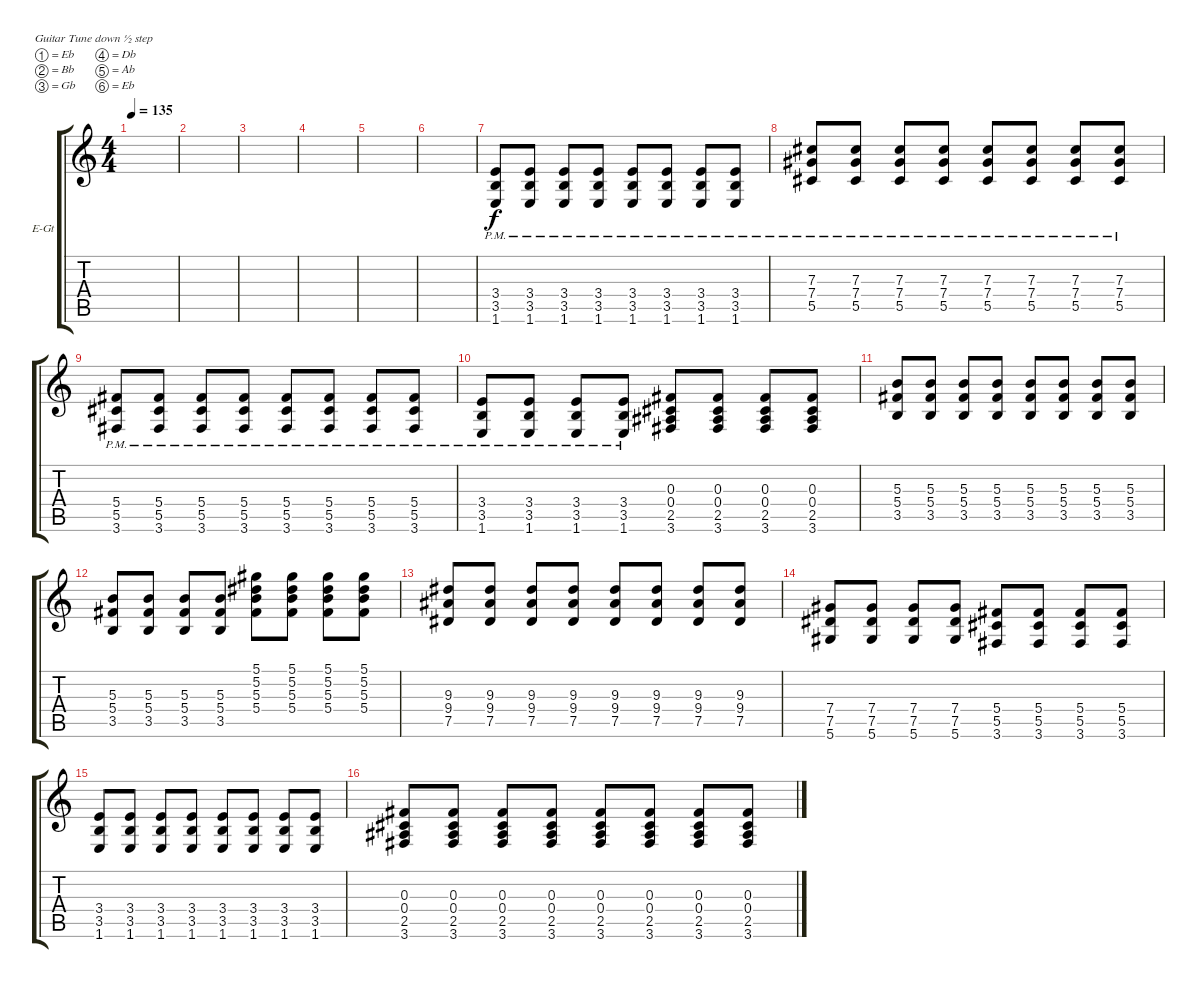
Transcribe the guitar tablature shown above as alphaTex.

\defaultSystemsLayout 4
\bracketExtendMode groupsimilarinstruments
\firstSystemTrackNameOrientation horizontal
\otherSystemsTrackNameOrientation horizontal
\track ("Electric Guitar" "E-Gt") {instrument overdrivenguitar}
\staff {score tabs}
\tuning (Eb4 Bb3 Gb3 Db3 Ab2 Eb2)
\ts (4 4)
\tempo 135
\clef g2
\ks c
|
|
|
|
|
|
(1.6{pm} 3.5{pm} 3.4{pm}).8 (1.6{pm} 3.5{pm} 3.4{pm}).8 (1.6{pm} 3.5{pm} 3.4{pm}).8 (1.6{pm} 3.5{pm} 3.4{pm}).8 (1.6{pm} 3.5{pm} 3.4{pm}).8 (1.6{pm} 3.5{pm} 3.4{pm}).8 (1.6{pm} 3.5{pm} 3.4{pm}).8 (1.6{pm} 3.5{pm} 3.4{pm}).8 |
(5.5{pm} 7.4{pm} 7.3{pm}).8 (5.5{pm} 7.4{pm} 7.3{pm}).8 (5.5{pm} 7.4{pm} 7.3{pm}).8 (5.5{pm} 7.4{pm} 7.3{pm}).8 (5.5{pm} 7.4{pm} 7.3{pm}).8 (5.5{pm} 7.4{pm} 7.3{pm}).8 (5.5{pm} 7.4{pm} 7.3{pm}).8 (5.5{pm} 7.4{pm} 7.3{pm}).8 |
(3.6{pm} 5.5{pm} 5.4{pm}).8 (3.6{pm} 5.5{pm} 5.4{pm}).8 (3.6{pm} 5.5{pm} 5.4{pm}).8 (3.6{pm} 5.5{pm} 5.4{pm}).8 (3.6{pm} 5.5{pm} 5.4{pm}).8 (3.6{pm} 5.5{pm} 5.4{pm}).8 (3.6{pm} 5.5{pm} 5.4{pm}).8 (3.6{pm} 5.5{pm} 5.4{pm}).8 |
(1.6{pm} 3.5{pm} 3.4{pm}).8 (1.6{pm} 3.5{pm} 3.4{pm}).8 (1.6{pm} 3.5{pm} 3.4{pm}).8 (1.6{pm} 3.5{pm} 3.4{pm}).8 (0.4 0.3 3.6 2.5).8 (0.4 0.3 2.5 3.6).8 (0.4 0.3 2.5 3.6).8 (0.4 0.3 2.5 3.6).8 |
(3.5 5.4 5.3).8 (3.5 5.4 5.3).8 (3.5 5.4 5.3).8 (3.5 5.4 5.3).8 (3.5 5.4 5.3).8 (3.5 5.4 5.3).8 (3.5 5.4 5.3).8 (3.5 5.4 5.3).8 |
(3.5 5.4 5.3).8 (3.5 5.4 5.3).8 (3.5 5.4 5.3).8 (3.5 5.4 5.3).8 (5.1 5.2 5.3 5.4).8 (5.1 5.2 5.3 5.4).8 (5.1 5.2 5.3 5.4).8 (5.1 5.2 5.3 5.4).8 |
(9.4 7.5 9.3).8 (7.5 9.4 9.3).8 (7.5 9.4 9.3).8 (7.5 9.4 9.3).8 (7.5 9.4 9.3).8 (7.5 9.4 9.3).8 (7.5 9.4 9.3).8 (7.5 9.4 9.3).8 |
(5.6 7.5 7.4).8 (5.6 7.5 7.4).8 (5.6 7.5 7.4).8 (5.6 7.5 7.4).8 (3.6 5.5 5.4).8 (3.6 5.5 5.4).8 (3.6 5.5 5.4).8 (3.6 5.5 5.4).8 |
(1.6 3.5 3.4).8 (1.6 3.5 3.4).8 (1.6 3.5 3.4).8 (1.6 3.5 3.4).8 (1.6 3.5 3.4).8 (1.6 3.5 3.4).8 (1.6 3.5 3.4).8 (1.6 3.5 3.4).8 |
(3.6 2.5 0.4 0.3).8 (3.6 2.5 0.4 0.3).8 (3.6 2.5 0.4 0.3).8 (3.6 2.5 0.4 0.3).8 (3.6 2.5 0.4 0.3).8 (3.6 2.5 0.4 0.3).8 (3.6 2.5 0.4 0.3).8 (3.6 2.5 0.4 0.3).8
